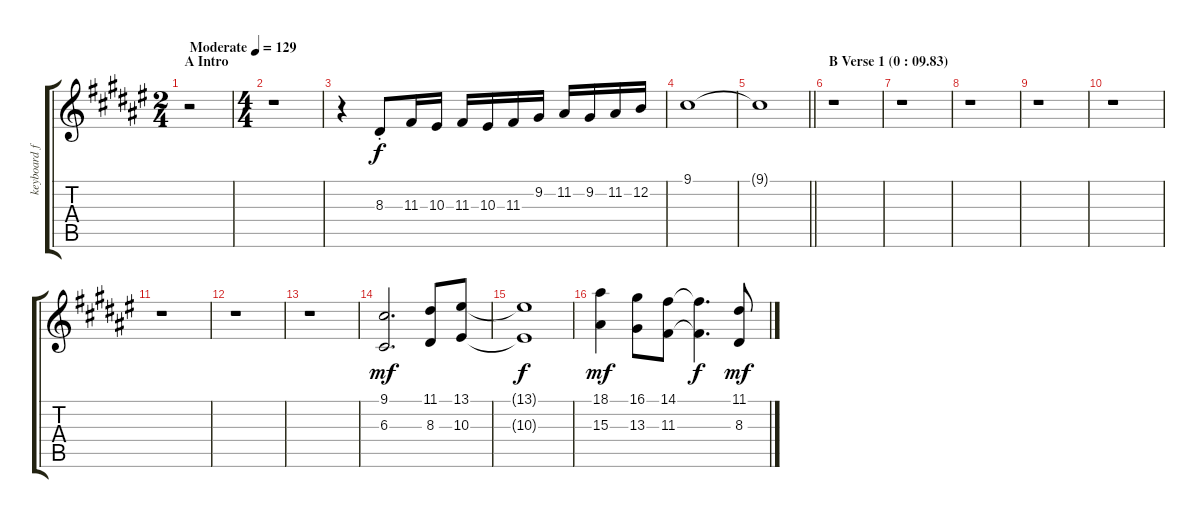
\track ("keyboard fills" "keyboard f") {instrument stringensemble1}
\staff {score tabs}
\tuning (E4 B3 G3 D3 A2 E2) {hide}
\ts (2 4)
\section ("" "A Intro")
\tempo (129 "Moderate")
\clef g2
\ks f#
r.2{dy f instrument stringensemble1} |
\ts (4 4)
r.1 |
r.4 8.3{st}.8 11.3.16 10.3.16 11.3.16 10.3.16 11.3.16 9.2.16 11.2.16 9.2.16 11.2.16 12.2.16 |
9.1.1 |
\barLineRight lightlight
9.1{t}.1 |
\section ("" "B Verse 1 (0 : 09.83)")
r.1 |
r.1 |
r.1 |
r.1 |
r.1 |
r.1 |
r.1 |
r.1 |
(9.1 6.3).2{d dy mf} (11.1 8.3).8 (13.1 10.3).8 |
(13.1{t} 10.3{t}).1{dy f} |
(18.1 15.3).4{dy mf} (16.1 13.3).8 (14.1 11.3).8 (14.1{t} 11.3{t}).4{d dy f} (11.1 8.3).8{dy mf}
